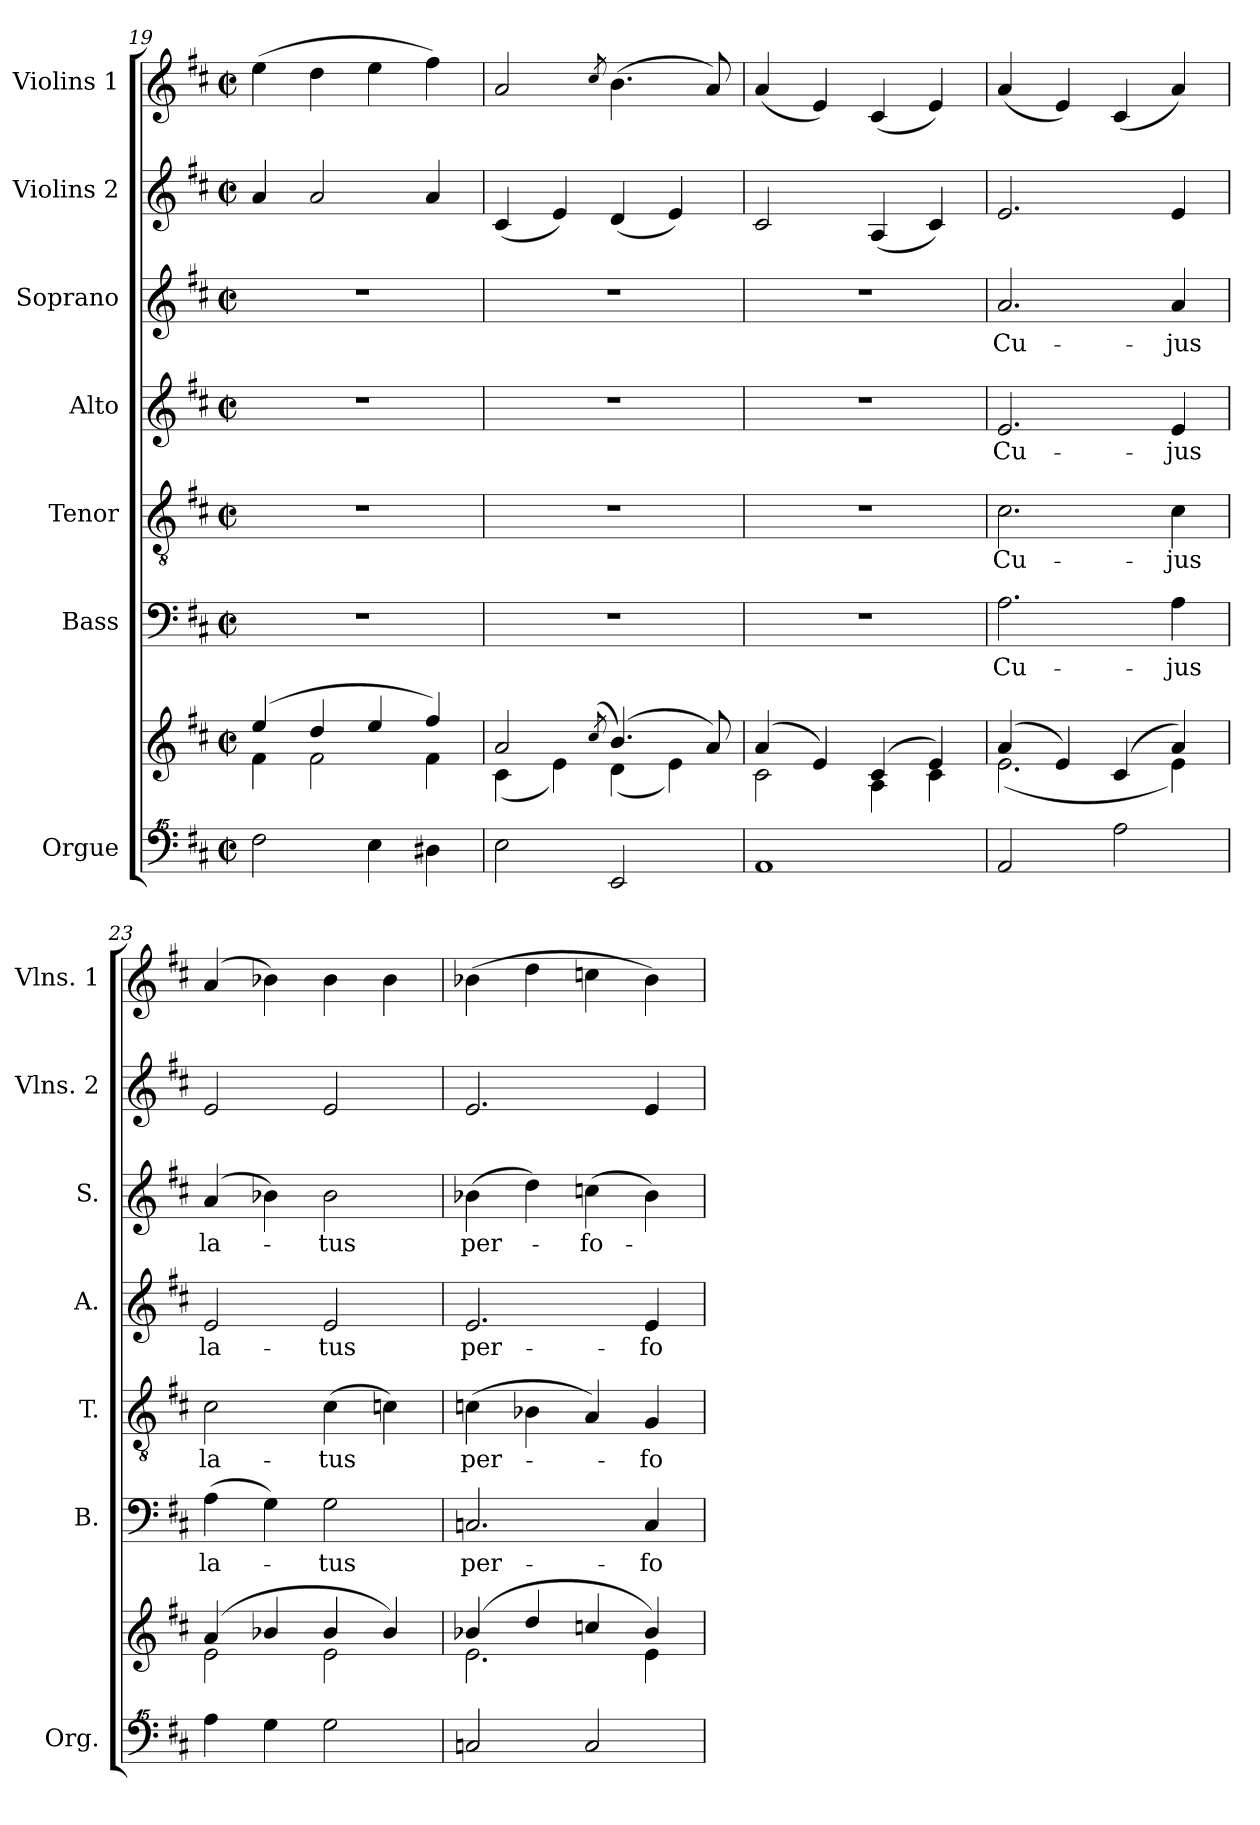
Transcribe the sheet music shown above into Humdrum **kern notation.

**kern	**kern	**kern	**text	**kern	**text	**kern	**text	**kern	**text	**kern	**kern
*part7	*part7	*part6	*part6	*part5	*part5	*part4	*part4	*part3	*part3	*part2	*part1
*staff8	*staff7	*staff6	*staff6	*staff5	*staff5	*staff4	*staff4	*staff3	*staff3	*staff2	*staff1
*I"Orgue	*	*I"Bass	*	*I"Tenor	*	*I"Alto	*	*I"Soprano	*	*I"Violins 2	*I"Violins 1
*I'Org.	*	*I'B.	*	*I'T.	*	*I'A.	*	*I'S.	*	*I'Vlns. 2	*I'Vlns. 1
*clefF^^4	*clefG2	*clefF4	*	*clefGv2	*	*clefG2	*	*clefG2	*	*clefG2	*clefG2
*k[f#c#]	*k[f#c#]	*k[f#c#]	*	*k[f#c#]	*	*k[f#c#]	*	*k[f#c#]	*	*k[f#c#]	*k[f#c#]
*M4/4	*M4/4	*M4/4	*	*M4/4	*	*M4/4	*	*M4/4	*	*M4/4	*M4/4
*met(c|)	*met(c|)	*met(c|)	*	*met(c|)	*	*met(c|)	*	*met(c|)	*	*met(c|)	*met(c|)
=19	=19	=19	=19	=19	=19	=19	=19	=19	=19	=19	=19
*	*^	*	*	*	*	*	*	*	*	*	*
2ff#\	(4ee/	4f#\	1r	.	1r	.	1r	.	1r	.	4a/	(4ee\
.	4dd/	2f#\	.	.	.	.	.	.	.	.	2a/	4dd\
4ee\	4ee/	.	.	.	.	.	.	.	.	.	.	4ee\
4dd#X\	4ff#/)	4f#\	.	.	.	.	.	.	.	.	4a/	4ff#\)
=20	=20	=20	=20	=20	=20	=20	=20	=20	=20	=20	=20	=20
2ee\	2a/	(4c#\	1r	.	1r	.	1r	.	1r	.	(4c#/	2a/
.	.	4e\)	.	.	.	.	.	.	.	.	4e/)	.
.	(8qcc#/	.	.	.	.	.	.	.	.	.	.	8qcc#/
2e/	(4.b/)	(4d\	.	.	.	.	.	.	.	.	(4d/	(4.b\
.	.	4e\)	.	.	.	.	.	.	.	.	4e/)	.
.	8a/)	.	.	.	.	.	.	.	.	.	.	8a/)
!!LO:PB:g=z
=21	=21	=21	=21	=21	=21	=21	=21	=21	=21	=21	=21	=21
1a	(4a/	2c#\	1r	.	1r	.	1r	.	1r	.	2c#/	(4a/
.	4e/)	.	.	.	.	.	.	.	.	.	.	4e/)
.	(4c#/	4A\	.	.	.	.	.	.	.	.	(4A/	(4c#/
.	4e/)	4c#\	.	.	.	.	.	.	.	.	4c#/)	4e/)
=22	=22	=22	=22	=22	=22	=22	=22	=22	=22	=22	=22	=22
!	!	!	!	!LO:LY:b	!	!LO:LY:b	!	!LO:LY:b	!	!LO:LY:b	!	!
2a/	(4a/	(2.e\	2.A\	Cu-	2.c#\	Cu-	2.e/	Cu-	2.a/	Cu-	2.e/	(4a/
.	4e/)	.	.	.	.	.	.	.	.	.	.	4e/)
2aa\	(4c#/	.	.	.	.	.	.	.	.	.	.	(4c#/
!	!	!	!	!LO:LY:b	!	!LO:LY:b	!	!LO:LY:b	!	!LO:LY:b	!	!
.	4a/)	4e\)	4A\	-jus	4c#\	-jus	4e/	-jus	4a/	-jus	4e/	4a/)
=23	=23	=23	=23	=23	=23	=23	=23	=23	=23	=23	=23	=23
!	!	!	!	!LO:LY:b	!	!LO:LY:b	!	!LO:LY:b	!	!LO:LY:b	!	!
4aa\	(4a/	2e\	(4A\	la-	2c#\	la-	2e/	la-	(4a/	la-	2e/	(4a/
4gg\	4b-X/	.	4G\)	.	.	.	.	.	4b-X\)	.	.	4b-X\)
!	!	!	!	!LO:LY:b	!	!LO:LY:b	!	!LO:LY:b	!	!LO:LY:b	!	!
2gg\	4b-/	2e\	2G\	-tus	(4c#\	-tus	2e/	-tus	2b-\	-tus	2e/	4b-\
.	4b-/)	.	.	.	4cn\)	.	.	.	.	.	.	4b-\
=24	=24	=24	=24	=24	=24	=24	=24	=24	=24	=24	=24	=24
!	!	!	!	!LO:LY:b	!	!LO:LY:b	!	!LO:LY:b	!	!LO:LY:b	!	!
2ccn/	(4b-X/	2.e\	2.Cn/	per-	(4cn\	per-	2.e/	per-	(4b-X\	per-	2.e/	(4b-X\
.	4dd/	.	.	.	4B-X\	.	.	.	4dd\)	.	.	4dd\
!	!	!	!	!	!	!	!	!	!	!LO:LY:b	!	!
2cc/	4ccn/	.	.	.	4A/)	.	.	.	(4ccn\	-fo-	.	4ccn\
!	!	!	!	!LO:LY:b	!	!LO:LY:b	!	!LO:LY:b	!	!	!	!
.	4b-/)	4e\	4C/	-fo-	4G/	-fo-	4e/	-fo-	4b-\)	.	4e/	4b-\)
*	*v	*v	*	*	*	*	*	*	*	*	*	*
=	=	=	=	=	=	=	=	=	=	=	=
*-	*-	*-	*-	*-	*-	*-	*-	*-	*-	*-	*-
